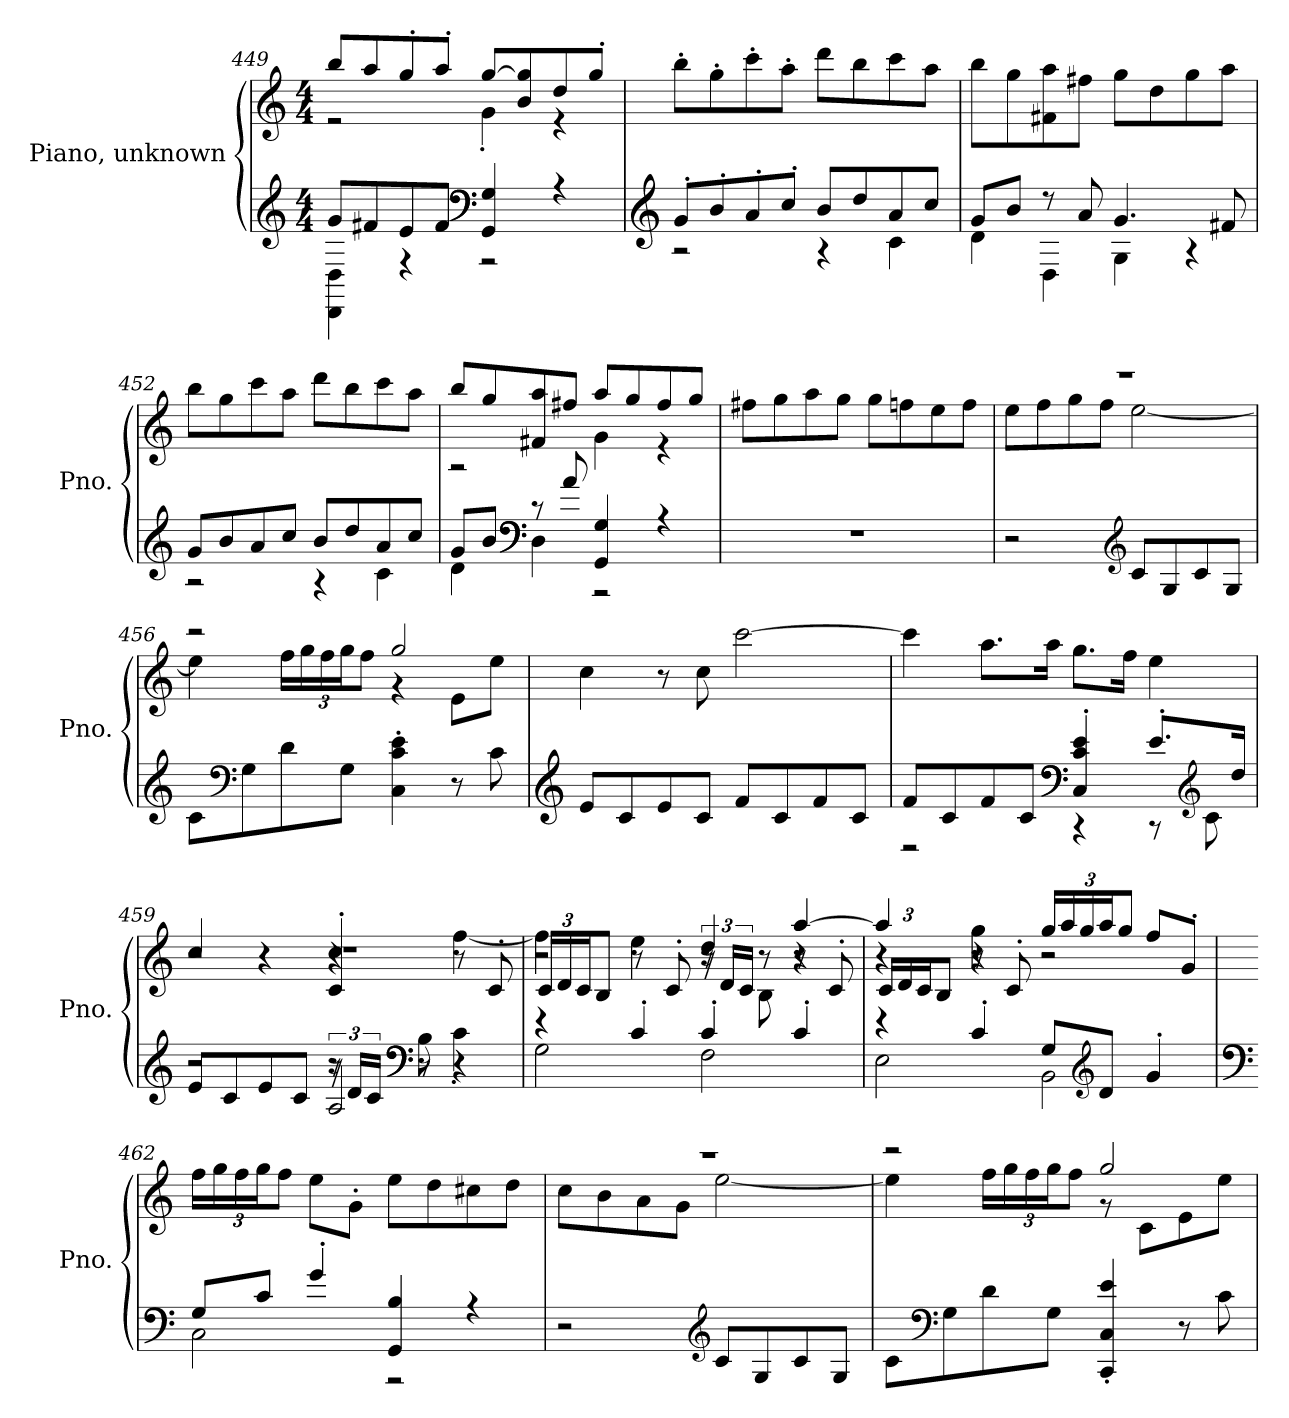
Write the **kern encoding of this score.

**kern	**kern
*part1	*part1
*staff2	*staff1
*I"Piano, unknown	*
*I'Pno.	*
!!LO:LB:g=z
*clefG2	*clefG2
*k[]	*k[]
*M4/4	*M4/4
=449	=449
*^	*^
8g/L	4DD\ 4D\	8bb/L	2r
8f#X/	.	8aa/	.
8e/	4r	8gg'/	.
8f#/J	.	8aa'/J	.
*clefF4	*	*	*
4GG/ 4G/	2r	[8gg/L	4g'\
.	.	8b/ 8gg/]	.
4r	.	8dd/	4r
.	.	8gg'/J	.
*	*	*v	*v
=450	=450	=450
*clefG2	*	*
8g'/L	2r	8bb'\L
8b'/	.	8gg'\
8a'/	.	8ccc'\
8cc'/J	.	8aa'\J
8b/L	4r	8ddd\L
8dd/	.	8bb\
8a/	4c\	8ccc\
8cc/J	.	8aa\J
=451	=451	=451
8g/L	4d\	8bb\L
8b/J	.	8gg\
8r	4D\	8f#X\ 8aa\
8a/	.	8ff#X\J
4.g/	4G\	8gg\L
.	.	8dd\
.	4r	8gg\
8f#X/	.	8aa\J
!!LO:LB:g=z
=452	=452	=452
8g/L	2r	8bb\L
8b/	.	8gg\
8a/	.	8ccc\
8cc/J	.	8aa\J
8b/L	4r	8ddd\L
8dd/	.	8bb\
8a/	4c\	8ccc\
8cc/J	.	8aa\J
=453	=453	=453
*	*	*^
8g/L	4d\	8bb/L	2r
8b/J	.	8gg/	.
*clefF4	*	*	*
8r	4D\	8f#X/ 8aa/	.
8a/	.	8ff#X/J	.
4GG/ 4G/	2r	8aa/L	4g\
.	.	8gg/	.
4r	.	8ff#/	4r
.	.	8gg/J	.
*v	*v	*	*
*	*v	*v
=454	=454
1r	8ff#X\L
.	8gg\
.	8aa\
.	8gg\J
.	8gg\L
.	8ffn\
.	8ee\
.	8ff\J
=455	=455
*	*^
2r	1r	8ee\L
.	.	8ff\
.	.	8gg\
.	.	8ff\J
*clefG2	*	*
8c/L	.	[2ee\
8G/	.	.
8c/	.	.
8G/J	.	.
!!LO:LB:g=z	!!
=456	=456	=456
8c\L	2r	4ee\]
*clefF4	*	*
8G\	.	.
*	*	*Xbrackettup
8d\	.	24ff\LL
.	.	24gg\
.	.	24ff\
8G\J	.	24gg\J
.	.	12ff\J
4C\' 4c\' 4e\'	2gg/	4r
8r	.	8e\L
8c\	.	8ee\J
*	*v	*v
=457	=457
*clefG2	*
8e/L	4cc\
8c/	.
8e/	8r
8c/J	8cc\
8f/L	[2ccc\
8c/	.
8f/	.
8c/J	.
=458	=458
*^	*
8f/L	2r	4ccc\]
8c/	.	.
8f/	.	8.aa\L
8c/J	.	.
.	.	16aa\Jk
*clefF4	*	*
4C/' 4c/' 4e/'	4r	8.gg\L
.	.	16ff\Jk
8.e'/L	8r	4ee\
*clefG2	*	*
.	8c\	.
16dd/Jk	.	.
!!LO:LB:g=z
=459	=459	=459
*	*^	*^
*	*	*	*	*^
8e/L	2r	2r	1r	2r	4cc/
8c/	.	.	.	.	.
8e/	.	.	.	.	4r
8c/J	.	.	.	.	.
24r	8r	2A/	.	4r	4c/' 4cc/'
24d/LL	.	.	.	.	.
24c/JJ	.	.	.	.	.
*clefF4	*	*	*	*	*
8r	8B\	.	.	.	.
4r	4c'\	.	.	[4ff\	8r
.	.	.	.	.	8c'/
*	*v	*v	*	*	*
=460	=460	=460	=460	=460
4r	2G\	2r	4ff\]	24c/LL
.	.	.	.	24d/
.	.	.	.	24c/J
.	.	.	.	8B/J
4c'/	.	.	4ee\	8r
.	.	.	.	8c'/
*	*	*	*	*brackettup
4c'/	2F\	4dd/	8r	24r
.	.	.	.	24d/LL
.	.	.	.	24c/JJ
.	.	.	8B\	8r
4c'/	.	[4aa/	4r	8r
.	.	.	.	8c'/
=461	=461	=461	=461	=461
*	*	*	*	*Xbrackettup
4r	2E\	4aa/]	4r	24c/LL
.	.	.	.	24d/
.	.	.	.	24c/J
.	.	.	.	8B/J
4c'/	.	4r	4gg\	8r
.	.	.	.	8c'/
8G/L	2BB\	2r	2r	24gg/LL
.	.	.	.	24aa/
.	.	.	.	24gg/
*clefG2	*	*	*	*
8d/J	.	.	.	24aa/J
.	.	.	.	12gg/J
4g'/	.	.	.	8ff/L
.	.	.	.	8g'/J
*	*	*v	*v	*v
!!LO:PB:g=z
=462	=462	=462
*clefF4	*	*
8G/L	2C\	24ff\LL
.	.	24gg\
.	.	24ff\
8c/J	.	24gg\J
.	.	12ff\J
4g'/	.	8ee\L
.	.	8g'\J
4GG/ 4B/	2r	8ee\L
.	.	8dd\
4r	.	8cc#X\
.	.	8dd\J
*v	*v	*
=463	=463
*	*^
2r	1r	8cc\L
.	.	8b\
.	.	8a\
.	.	8g\J
*clefG2	*	*
8c/L	.	[2ee\
8G/	.	.
8c/	.	.
8G/J	.	.
=464	=464	=464
8c\L	2r	4ee\]
*clefF4	*	*
8G\	.	.
8d\	.	24ff\LL
.	.	24gg\
.	.	24ff\
8G\J	.	24gg\J
.	.	12ff\J
4CC/' 4C/' 4e/'	2gg/	8r
.	.	8c\L
8r	.	8e\
8c\	.	8ee\J
*	*v	*v
=	=
*-	*-
